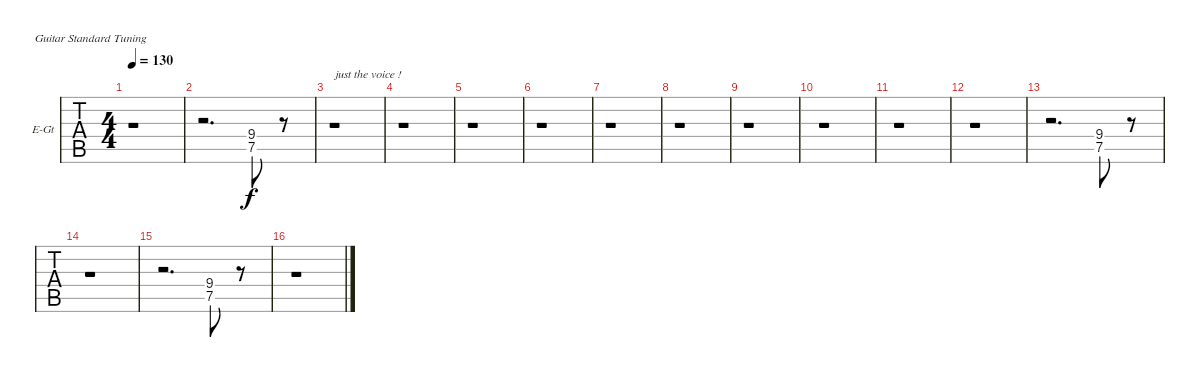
\bracketExtendMode groupsimilarinstruments
\firstSystemTrackNameOrientation horizontal
\otherSystemsTrackNameOrientation horizontal
\track ("Guitar" "E-Gt") {instrument distortionguitar}
\staff {tabs}
\tuning (E4 B3 G3 D3 A2 E2)
\ts (4 4)
\tempo 130
\clef g2
\ks c
r.1{dy f} |
r.2{d} (9.4 7.5).8 r.8 |
r.1{txt "just the voice !"} |
r.1 |
r.1 |
r.1 |
r.1 |
r.1 |
r.1 |
r.1 |
r.1 |
r.1 |
r.2{d} (9.4 7.5).8 r.8 |
r.1 |
r.2{d} (9.4 7.5).8 r.8 |
r.1
